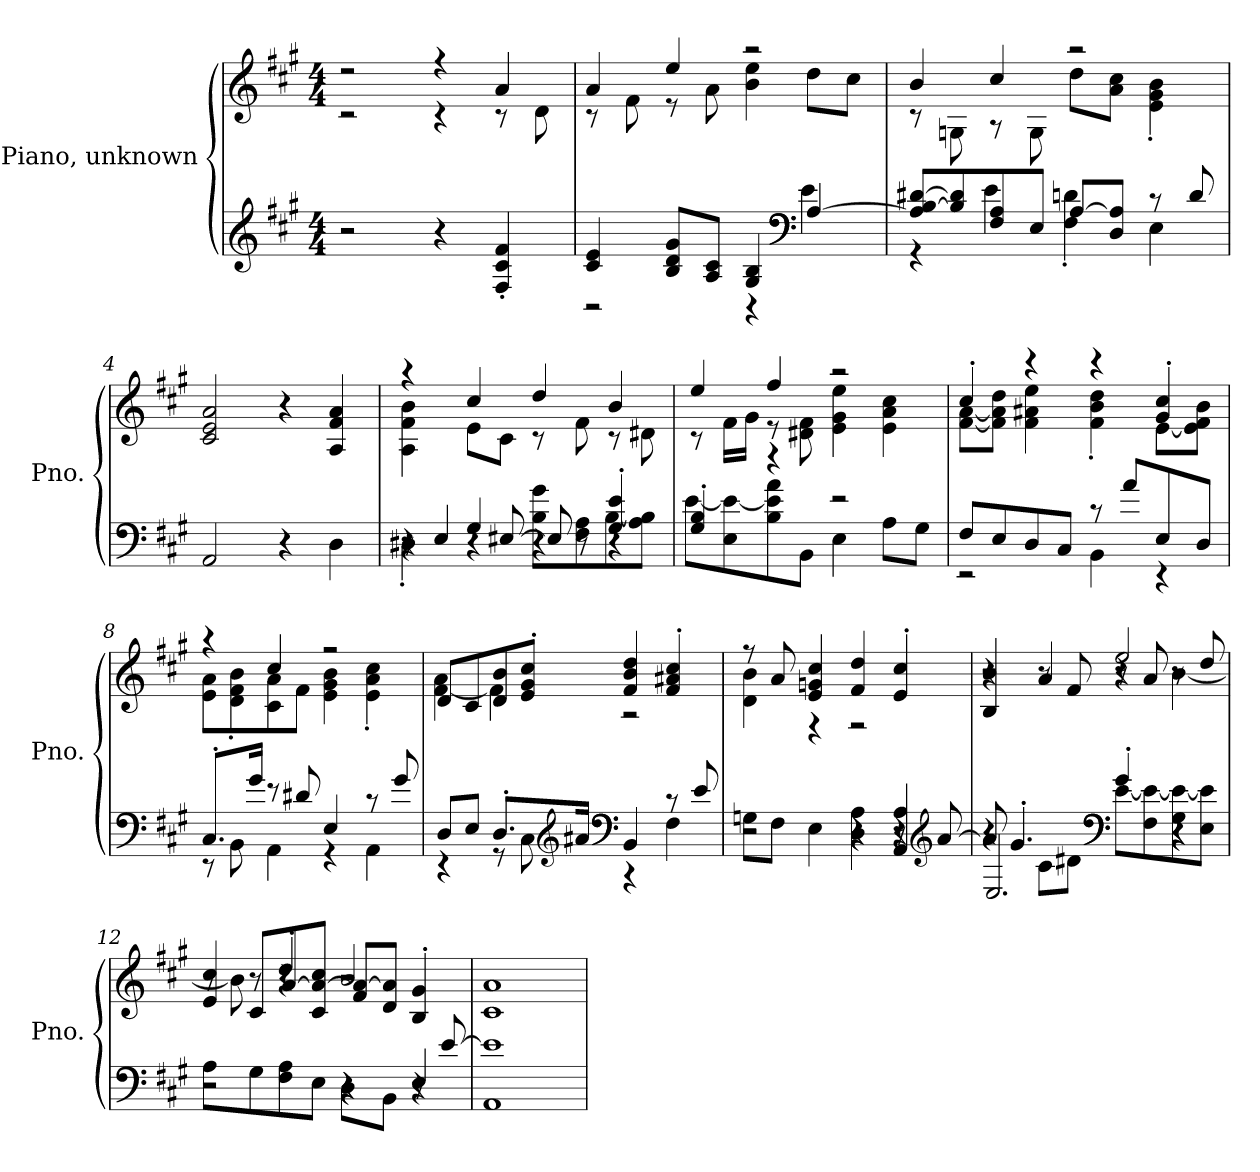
**kern	**kern
*part1	*part1
*staff2	*staff1
*I"Piano, unknown	*
*I'Pno.	*
*clefG2	*clefG2
*k[f#c#g#]	*k[f#c#g#]
*M4/4	*M4/4
*MM120	*MM120
=1	=1
*	*^
2r	2r	2r
4r	4r	4r
4F#/' 4c#/' 4f#/'	4a/	8r
.	.	8d\
=2	=2	=2
*^	*	*
4c#/ 4e/	2r	4a/	8r
.	.	.	8f#\
8B/ 8d/ 8g#/L	.	4ee/	8r
8A/ 8c#/J	.	.	8a\
4G#/ 4B/	4r	2r	4b\ 4ee\
*clefF4	*	*	*
[4A/	4e\	.	8dd\L
.	.	.	8cc#\J
=3	=3	=3	=3
8A/] [8B/ [8d#X/L	4r	4b/	8r
8B/] 8d#/]	.	.	8Gn\
8F#/ 8A/	4e\	4cc#/	8r
8E/J	.	.	8G\
[8A/L	4F#\' 4dn\'	2r	8dd\L
8D/ 8A/]J	.	.	8a\ 8cc#\J
8r	4E\	.	4e\' 4g#\' 4b\'
8d/	.	.	.
*v	*v	*	*
*	*v	*v
=4	=4
2AA/	2c#/ 2e/ 2a/
4r	4r
4D\	4A/ 4f#/ 4a/
!!LO:LB:g=z
=5	=5
*^	*^
*	*^	*	*
4r	4D#X'\	8r	4r	4A\ 4f#\ 4b\
.	.	4E/	.	.
4G#/	4r	.	4cc#/	8e\L
.	.	[8E#X/	.	8c#\J
4r	8B\ 8g#\L	8E#/]	4dd/	8r
.	8F#\ 8A\	8r	.	8f#\
4G#/' 4e/'	[8B\	4r	4b/	8r
.	8A\ 8B\]J	.	.	8d#X\
*	*v	*v	*	*
=6	=6	=6	=6
4G#/' 4B/'	[8e\L	4ee/	8r
.	8E\ 8e\_	.	16f#\LL
.	.	.	16g#\JJ
4r	8B\ 8e\] 8a\	4ff#/	8r
.	8BB\J	.	8d#X\ 8f#\
2r	4E\	2r	4e\ 4g#\ 4ee\
.	8A\L	.	4e\ 4a\ 4cc#\
.	8G#\J	.	.
=7	=7	=7	=7
8F#/L	2r	4cc#'/	[8f#\ [8a\L
8E/	.	.	8f#\] 8a\] 8dd\J
8D/	.	4r	4f#\ 4a#X\ 4ee\
8C#/J	.	.	.
8r	4BB\	4r	4f#\' 4b\' 4dd\'
8a/L	.	.	.
8E/	4r	4g#/' 4cc#/'	[8e\L
8D/J	.	.	8e\] 8f#\ 8b\J
!!LO:LB:g=z	!!
=8	=8	=8	=8
8.C#'/L	8r	4r	8e\ 8a\L
.	8BB\	.	8d\' 8f#\' 8b\'
16g#/Jk	.	.	.
8r	4AA\	4cc#/	8c#\ 8a\
8d#X/	.	.	8f#\J
4E/	4r	2r	4e\ 4g#\ 4b\
8r	4AA\	.	4e\' 4a\' 4cc#\'
8g#/	.	.	.
=9	=9	=9	=9
8D/L	4r	8d/L	[4f#\ 4a\
8E/J	.	8c#/	.
8.D'/L	8r	8d/ 8b/	4f#\]
.	8C#\	8e/' 8g#/' 8cc#/'J	.
*clefG2	*	*	*
16a#X/Jk	.	.	.
*clefF4	*	*	*
4BB/	4r	4f#/ 4b/ 4dd/	2r
8r	4F#\	4f#/' 4a#X/' 4cc#/'	.
8e/	.	.	.
=10	=10	=10	=10
*	*^	*	*
2r	8Gn\L	2r	8r	4d\ 4b\
.	8F#\J	.	8a/	.
.	4E\	.	4e/ 4gn/ 4cc#/	4r
4r	4D\ 4A\	4r	4f#/ 4dd/	2r
8r	4r	4AA/ 4A/	4e/' 4cc#/'	.
*clefG2	*	*	*	*
[8a/	.	.	.	.
!!LO:LB:g=z
=11	=11	=11	=11	=11
*	*	*	*	*^
8a/]	4r	2.E/	4r	2r	4B/ 4b/
4.g#'/	.	.	.	.	.
.	8c#\L	.	4a/	.	8r
.	8d#X\J	.	.	.	8f#/
*clefF4	*	*	*	*	*
4g#'/	[8e\L	.	2ee/	4r	8r
.	8F#\ 8e\_	.	.	.	8a/
4r	8G#\ 8e\_	4r	.	[4b\	8r
.	8E\ 8e\]J	.	.	.	8dd/
=12	=12	=12	=12	=12	=12
2r	8A\L	2r	4e/ 4cc#/	8b\]	8r
.	8G#\	.	.	8r	8c#/L
.	8F#\ 8A\	.	4dd'/	4r	[8a/
.	8E\J	.	.	.	8c#/ 8a/_ 8cc#/J
4r	8D\L	4r	2b/	2r	8f#/ 8a/_L
.	8BB\J	.	.	.	8d/ 8a/]J
8r	4r	4E/	.	.	4B/' 4g#/'
[8e/	.	.	.	.	.
*	*v	*v	*	*	*
*	*	*v	*v	*v
=13	=13	=13
1e]	1AA	1c# 1a
*v	*v	*
=	=
*-	*-
